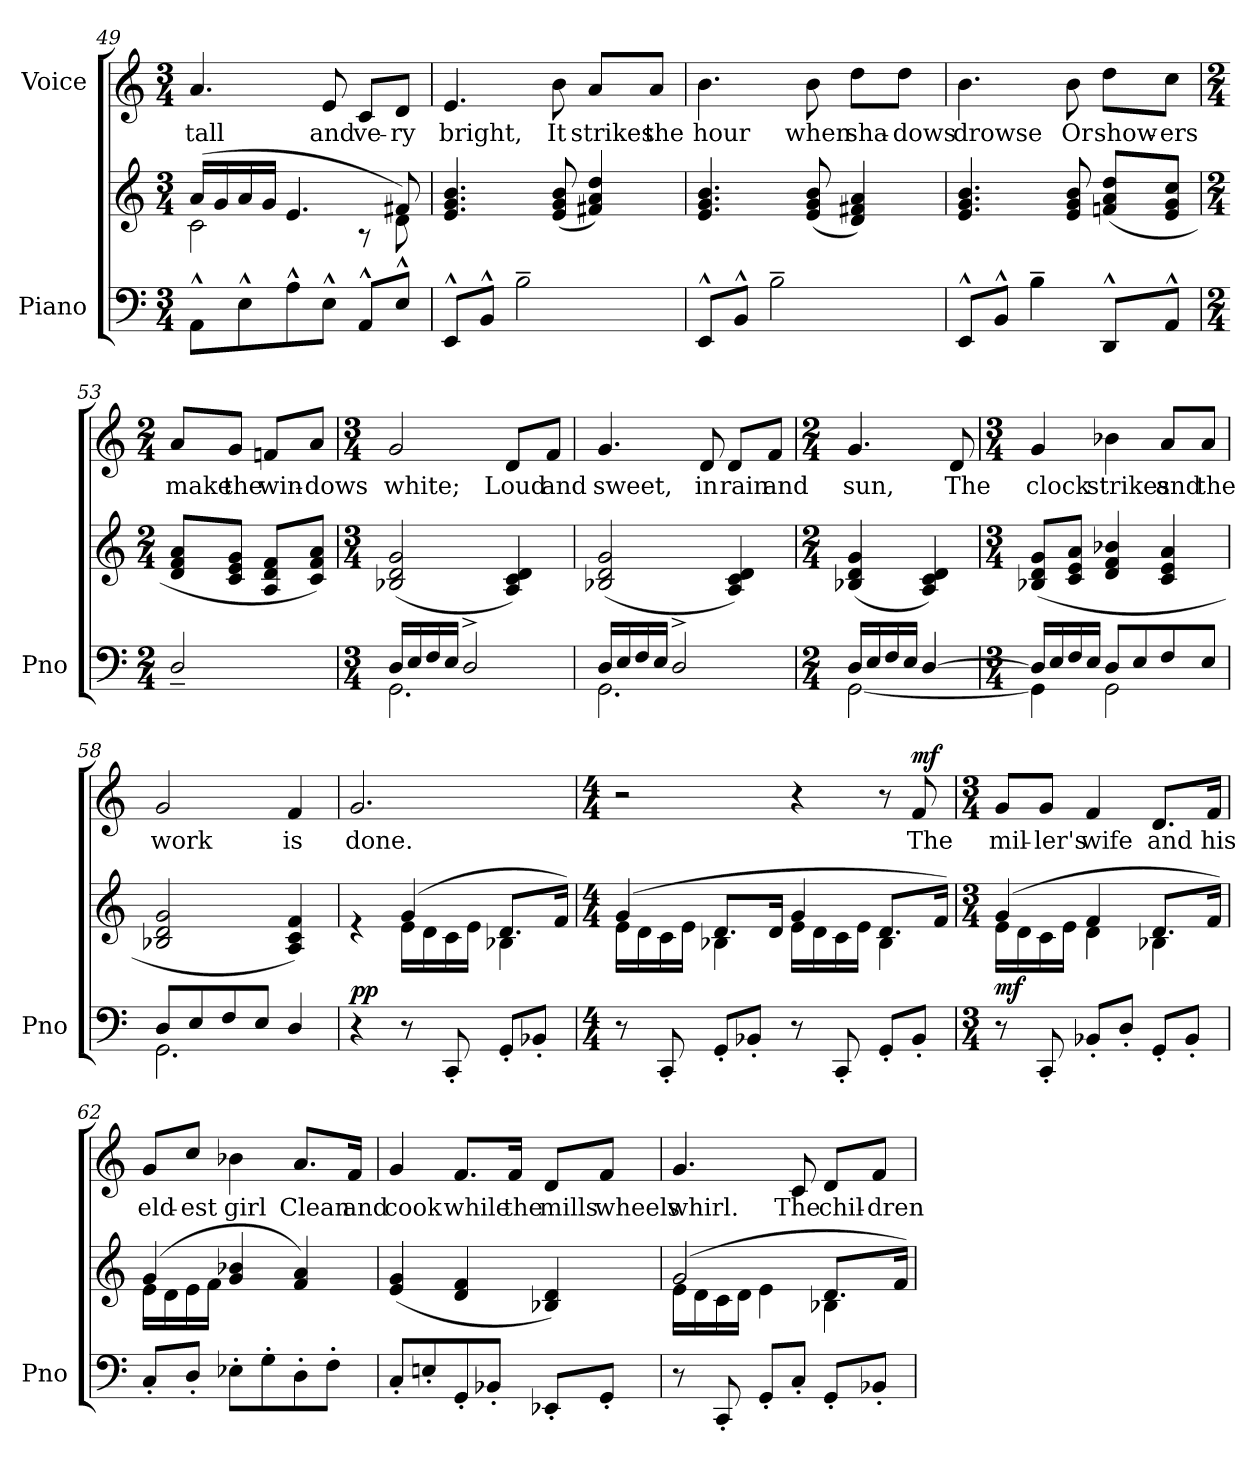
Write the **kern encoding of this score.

**kern	**kern	**dynam	**kern	**text	**dynam
*part2	*part2	*part2	*part1	*part1	*part1
*staff3	*staff2	*staff2/3	*staff1	*staff1	*staff1
*I"Piano	*	*	*I"Voice	*	*
*I'Pno	*	*	*	*	*
*clefF4	*clefG2	*	*clefG2	*	*
*k[]	*k[]	*	*k[]	*	*
*M3/4	*M3/4	*	*M3/4	*	*
=49	=49	=49	=49	=49	=49
*	*^	*	*	*	*
!	!	!	!	!	!LO:LY:b	!
8AA^^\L	(>16a/LL	2c\	.	4.a/	tall	.
.	16g/	.	.	.	.	.
8E^^\	16a/	.	.	.	.	.
.	16g/JJ	.	.	.	.	.
8A^^\	4.e/	.	.	.	.	.
!	!	!	!	!	!LO:LY:b	!
8E^^\J	.	.	.	8e/	and	.
!	!	!	!	!	!LO:LY:b	!
8AA^^/L	.	8r	.	8c/L	ve-	.
!	!	!	!	!	!LO:LY:b	!
8E^^/J	8f#X/)	8d\	.	8d/J	-ry	.
=50	=50	=50	=50	=50	=50	=50
!	!	!	!	!	!LO:LY:b	!
*	*v	*v	*	*	*	*
8EE^^/L	4.e/ 4.g/ 4.b/	.	4.e/	bright,	.
8BB^^/J	.	.	.	.	.
2B~\	.	.	.	.	.
!	!	!	!	!LO:LY:b	!
.	(<8e/ 8g/ 8b/	.	8b\	It	.
!	!	!	!	!LO:LY:b	!
.	4f#X/ 4a/ 4dd/)	.	8a/L	strikes	.
!	!	!	!	!LO:LY:b	!
.	.	.	8a/J	the	.
!!LO:PB:g=z
=51	=51	=51	=51	=51	=51
!	!	!	!	!LO:LY:b	!
8EE^^/L	4.e/ 4.g/ 4.b/	.	4.b\	hour	.
8BB^^/J	.	.	.	.	.
2B~\	.	.	.	.	.
!	!	!	!	!LO:LY:b	!
.	(<8e/ 8g/ 8b/	.	8b\	when	.
!	!	!	!	!LO:LY:b	!
.	4d/ 4f#X/ 4a/)	.	8dd\L	sha-	.
!	!	!	!	!LO:LY:b	!
.	.	.	8dd\J	-dows	.
=52	=52	=52	=52	=52	=52
!	!	!	!	!LO:LY:b	!
8EE^^/L	4.e/ 4.g/ 4.b/	.	4.b\	drowse	.
8BB^^/J	.	.	.	.	.
4B~\	.	.	.	.	.
!	!	!	!	!LO:LY:b	!
.	8e/ 8g/ 8b/	.	8b\	Or	.
!	!	!	!	!LO:LY:b	!
8DD^^/L	(<8fn/ 8a/ 8dd/L	.	8dd\L	show-	.
!	!	!	!	!LO:LY:b	!
8AA^^/J	8e/ 8g/ 8cc/J	.	8cc\J	-ers	.
=53	=53	=53	=53	=53	=53
*M2/4	*M2/4	*	*M2/4	*	*
!	!	!	!	!LO:LY:b	!
2D~/	8d/ 8f/ 8a/L	.	8a/L	make	.
!	!	!	!	!LO:LY:b	!
.	8c/ 8e/ 8g/J	.	8g/J	the	.
!	!	!	!	!LO:LY:b	!
.	8A/ 8d/ 8f/L	.	8fn/L	win-	.
!	!	!	!	!LO:LY:b	!
.	8c/ 8f/ 8a/J)	.	8a/J	-dows	.
=54	=54	=54	=54	=54	=54
*M3/4	*M3/4	*	*M3/4	*	*
*^	*	*	*	*	*
!	!	!	!	!	!LO:LY:b	!
16D/LL	2.GG\	(>2B-X/ 2d/ 2g/	.	2g/	white;	.
16E/	.	.	.	.	.	.
16F/	.	.	.	.	.	.
16E/JJ	.	.	.	.	.	.
2D^/	.	.	.	.	.	.
!	!	!	!	!	!LO:LY:b	!
.	.	4A/ 4c/ 4d/)	.	8d/L	Loud	.
!	!	!	!	!	!LO:LY:b	!
.	.	.	.	8f/J	and	.
!!LO:LB:g=z
=55	=55	=55	=55	=55	=55	=55
!	!	!	!	!	!LO:LY:b	!
16D/LL	2.GG\	(>2B-X/ 2d/ 2g/	.	4.g/	sweet,	.
16E/	.	.	.	.	.	.
16F/	.	.	.	.	.	.
16E/JJ	.	.	.	.	.	.
2D^/	.	.	.	.	.	.
!	!	!	!	!	!LO:LY:b	!
.	.	.	.	8d/	in	.
!	!	!	!	!	!LO:LY:b	!
.	.	4A/ 4c/ 4d/)	.	8d/L	rain	.
!	!	!	!	!	!LO:LY:b	!
.	.	.	.	8f/J	and	.
=56	=56	=56	=56	=56	=56	=56
*M2/4	*	*M2/4	*	*M2/4	*	*
!	!	!	!	!	!LO:LY:b	!
16D/LL	[2GG\	(>4B-X/ 4d/ 4g/	.	4.g/	sun,	.
16E/	.	.	.	.	.	.
16F/	.	.	.	.	.	.
16E/JJ	.	.	.	.	.	.
[4D/	.	4A/ 4c/ 4d/)	.	.	.	.
!	!	!	!	!	!LO:LY:b	!
.	.	.	.	8d/	The	.
=57	=57	=57	=57	=57	=57	=57
*M3/4	*	*M3/4	*	*M3/4	*	*
!	!	!	!	!	!LO:LY:b	!
16D/LL]	4GG\]	(>8B-X/ 8d/ 8g/L	.	4g/	clock	.
16E/	.	.	.	.	.	.
16F/	.	8c/ 8e/ 8a/J	.	.	.	.
16E/JJ	.	.	.	.	.	.
!	!	!	!	!	!LO:LY:b	!
8D/L	2GG\	4d/ 4f/ 4b-X/	.	4b-X\	strikes	.
8E/	.	.	.	.	.	.
!	!	!	!	!	!LO:LY:b	!
8F/	.	4c/ 4e/ 4a/	.	8a/L	and	.
!	!	!	!	!	!LO:LY:b	!
8E/J	.	.	.	8a/J	the	.
=58	=58	=58	=58	=58	=58	=58
!	!	!	!	!	!LO:LY:b	!
8D/L	2.GG\	2B-X/ 2d/ 2g/	.	2g/	work	.
8E/	.	.	.	.	.	.
8F/	.	.	.	.	.	.
8E/J	.	.	.	.	.	.
!	!	!	!	!	!LO:LY:b	!
4D/	.	4A/ 4c/ 4f/)	.	4f/	is	.
*v	*v	*	*	*	*	*
!!LO:LB:g=z
=59	=59	=59	=59	=59	=59
*	*^	*	*	*	*
!	!	!	!LO:DY:a=2	!	!LO:LY:b	!
4r	4re	4ryy	pp	2.g/	done.	.
8r	(>4g/	16e\LL	.	.	.	.
.	.	16d\	.	.	.	.
8CC'/	.	16c\	.	.	.	.
.	.	16e\JJ	.	.	.	.
8GG'/L	8.d/L	4B-X\	.	.	.	.
8BB-X'/J	.	.	.	.	.	.
.	16f/Jk)	.	.	.	.	.
=60	=60	=60	=60	=60	=60	=60
*M4/4	*M4/4	*	*	*M4/4	*	*
8r	(>4g/	16e\LL	.	2r	.	.
.	.	16d\	.	.	.	.
8CC'/	.	16c\	.	.	.	.
.	.	16e\JJ	.	.	.	.
8GG'/L	8.d/L	4B-X\	.	.	.	.
8BB-X'/J	.	.	.	.	.	.
.	16d/Jk	.	.	.	.	.
8r	4g/	16e\LL	.	4r	.	.
.	.	16d\	.	.	.	.
8CC'/	.	16c\	.	.	.	.
.	.	16e\JJ	.	.	.	.
8GG'/L	8.d/L	4B-\	.	8r	.	.
!	!	!	!	!	!LO:LY:b	!LO:DY:a
8BB-'/J	.	.	.	8f/	The	mf
.	16f/Jk)	.	.	.	.	.
=61	=61	=61	=61	=61	=61	=61
*M3/4	*M3/4	*	*	*M3/4	*	*
!	!	!	!LO:DY:a=2	!	!LO:LY:b	!
8r	(>4g/	16e\LL	mf	8g/L	mil-	.
.	.	16d\	.	.	.	.
!	!	!	!	!	!LO:LY:b	!
8CC'/	.	16c\	.	8g/J	-ler's	.
.	.	16e\JJ	.	.	.	.
!	!	!	!	!	!LO:LY:b	!
8BB-X'/L	4f/	4d\	.	4f/	wife	.
8D'/J	.	.	.	.	.	.
!	!	!	!	!	!LO:LY:b	!
8GG'/L	8.d/L	4B-X\	.	8.d/L	and	.
8BB-'/J	.	.	.	.	.	.
!	!	!	!	!	!LO:LY:b	!
.	16f/Jk)	.	.	16f/Jk	his	.
!!LO:LB:g=z
=62	=62	=62	=62	=62	=62	=62
!	!	!	!	!	!LO:LY:b	!
8C'/L	(>4g/	16e\LL	.	8g/L	eld-	.
.	.	16d\	.	.	.	.
!	!	!	!	!	!LO:LY:b	!
8D'/J	.	16e\	.	8cc/J	-est	.
.	.	16f\JJ	.	.	.	.
!	!	!	!	!	!LO:LY:b	!
8E-X'\L	4g/ 4b-X/	2ryy	.	4b-X\	girl	.
8G'\	.	.	.	.	.	.
!	!	!	!	!	!LO:LY:b	!
8D'\	4f/ 4a/)	.	.	8.a/L	Clean	.
8F'\J	.	.	.	.	.	.
!	!	!	!	!	!LO:LY:b	!
.	.	.	.	16f/Jk	and	.
*	*v	*v	*	*	*	*
=63	=63	=63	=63	=63	=63
!	!	!	!	!LO:LY:b	!
8C'/L	(>4e/ 4g/	.	4g/	cook	.
8En'/	.	.	.	.	.
!	!	!	!	!LO:LY:b	!
8GG'/	4d/ 4f/	.	8.f/L	while	.
8BB-X'/J	.	.	.	.	.
!	!	!	!	!LO:LY:b	!
.	.	.	16f/Jk	the	.
!	!	!	!	!LO:LY:b	!
8EE-X'/L	4B-X/ 4d/)	.	8d/L	mills	.
!	!	!	!	!LO:LY:b	!
8GG'/J	.	.	8f/J	wheels	.
=64	=64	=64	=64	=64	=64
*	*^	*	*	*	*
!	!	!	!	!	!LO:LY:b	!
8r	(>2g/	16e\LL	.	4.g/	whirl.	.
.	.	16d\	.	.	.	.
8CC'/	.	16c\	.	.	.	.
.	.	16d\JJ	.	.	.	.
8GG'/L	.	4e\	.	.	.	.
!	!	!	!	!	!LO:LY:b	!
8C'/J	.	.	.	8c/	The	.
!	!	!	!	!	!LO:LY:b	!
8GG'/L	8.d/L	4B-X\	.	8d/L	chil-	.
!	!	!	!	!	!LO:LY:b	!
8BB-X'/J	.	.	.	8f/J	-dren	.
.	16f/Jk)	.	.	.	.	.
*	*v	*v	*	*	*	*
=	=	=	=	=	=
*-	*-	*-	*-	*-	*-
